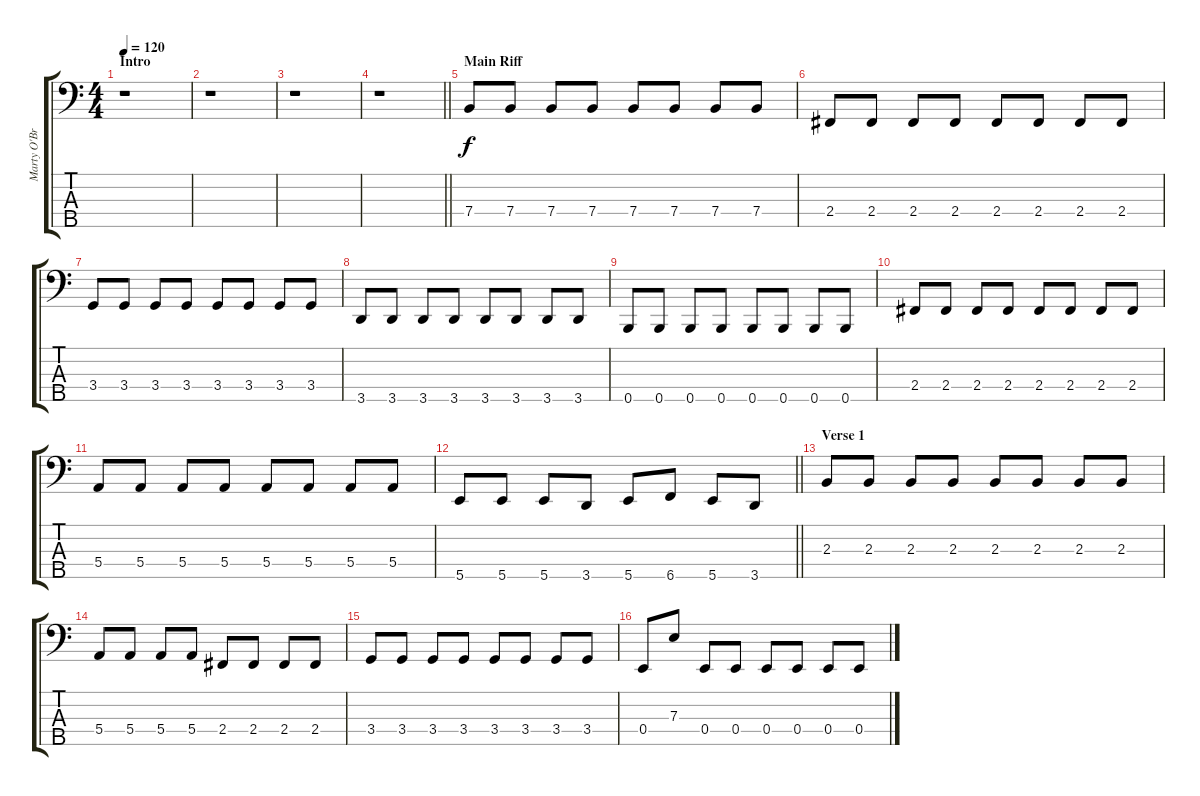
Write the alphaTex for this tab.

\track ("Marty O'Brien" "Marty O'Br") {instrument electricbassfinger}
\staff {score tabs}
\tuning (G2 D2 A1 E1 B0) {hide}
\ts (4 4)
\section ("" "Intro")
\tempo 120
\clef f4
\ks c
r.1{dy f instrument electricbassfinger} |
r.1 |
r.1 |
\barLineRight lightlight
r.1 |
\section ("" "Main Riff")
7.4.8 7.4.8 7.4.8 7.4.8 7.4.8 7.4.8 7.4.8 7.4.8 |
2.4.8 2.4.8 2.4.8 2.4.8 2.4.8 2.4.8 2.4.8 2.4.8 |
3.4.8 3.4.8 3.4.8 3.4.8 3.4.8 3.4.8 3.4.8 3.4.8 |
3.5.8 3.5.8 3.5.8 3.5.8 3.5.8 3.5.8 3.5.8 3.5.8 |
0.5.8 0.5.8 0.5.8 0.5.8 0.5.8 0.5.8 0.5.8 0.5.8 |
2.4.8 2.4.8 2.4.8 2.4.8 2.4.8 2.4.8 2.4.8 2.4.8 |
5.4.8 5.4.8 5.4.8 5.4.8 5.4.8 5.4.8 5.4.8 5.4.8 |
\barLineRight lightlight
5.5.8 5.5.8 5.5.8 3.5.8 5.5.8 6.5.8 5.5.8 3.5.8 |
\section ("" "Verse 1")
2.3.8 2.3.8 2.3.8 2.3.8 2.3.8 2.3.8 2.3.8 2.3.8 |
5.4.8 5.4.8 5.4.8 5.4.8 2.4.8 2.4.8 2.4.8 2.4.8 |
3.4.8 3.4.8 3.4.8 3.4.8 3.4.8 3.4.8 3.4.8 3.4.8 |
0.4.8 7.3.8 0.4.8 0.4.8 0.4.8 0.4.8 0.4.8 0.4.8
